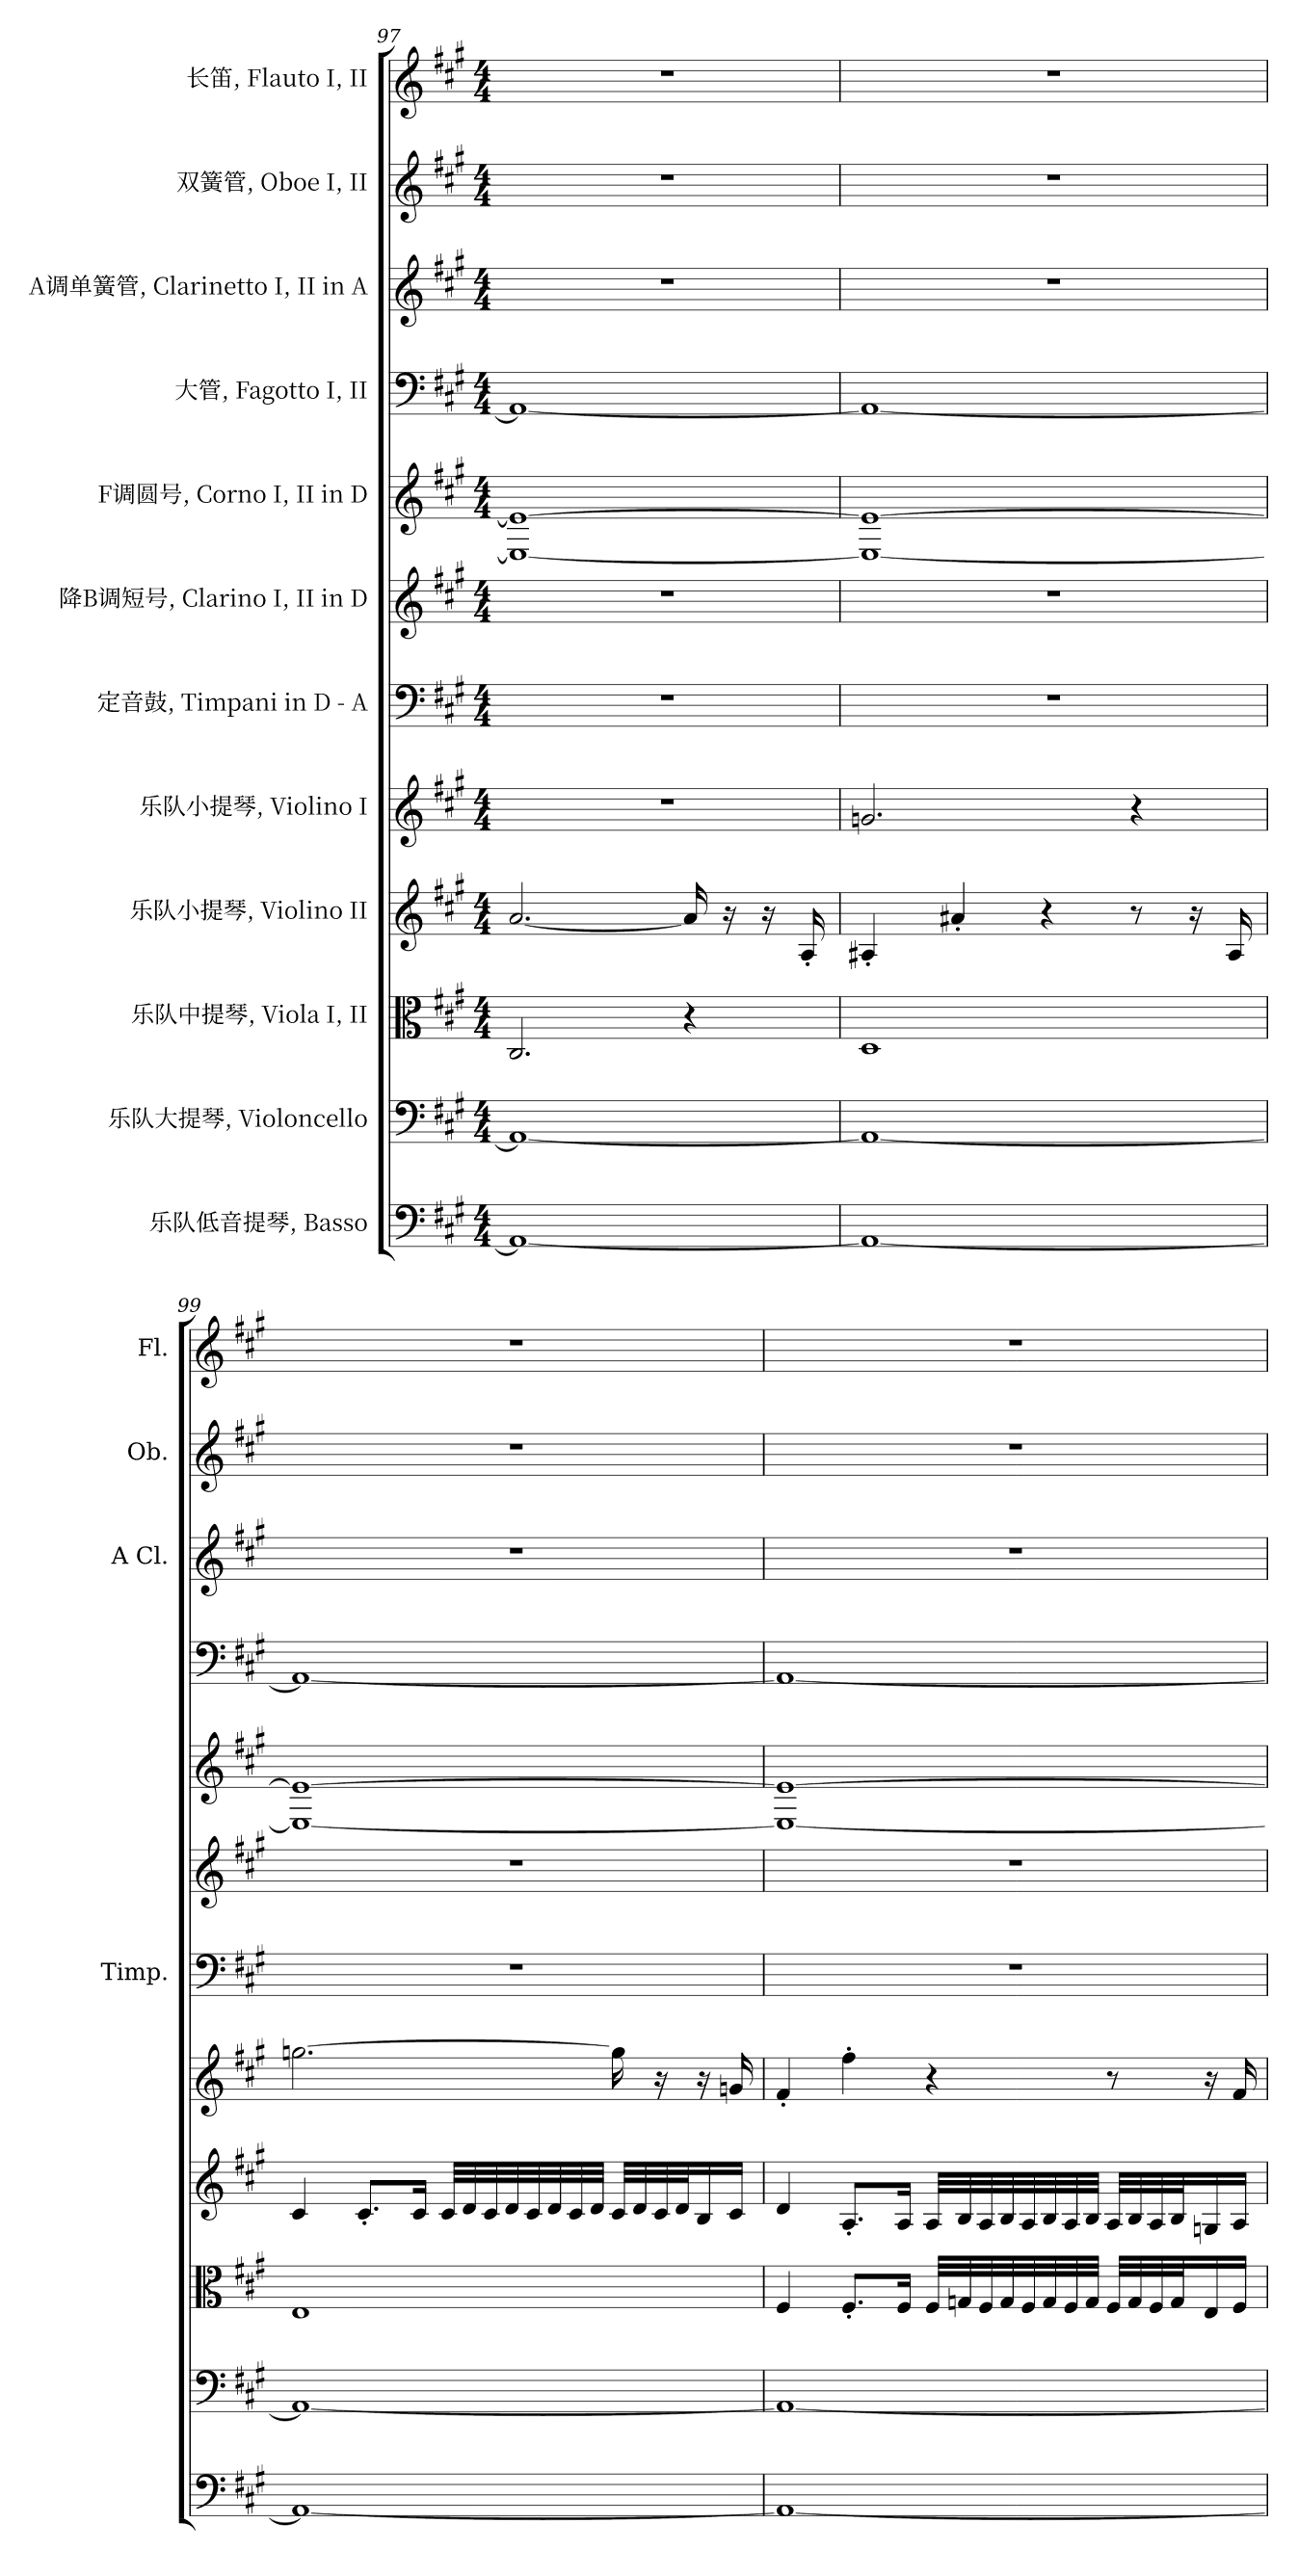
**kern	**kern	**kern	**kern	**kern	**kern	**kern	**kern	**kern	**kern	**kern	**kern
*part12	*part11	*part10	*part9	*part8	*part7	*part6	*part5	*part4	*part3	*part2	*part1
*staff12	*staff11	*staff10	*staff9	*staff8	*staff7	*staff6	*staff5	*staff4	*staff3	*staff2	*staff1
*I"乐队低音提琴, Basso	*I"乐队大提琴, Violoncello	*I"乐队中提琴, Viola I, II	*I"乐队小提琴, Violino II	*I"乐队小提琴, Violino I	*I"定音鼓, Timpani in D - A	*I"降B调短号, Clarino I, II in D	*I"F调圆号, Corno I, II in D	*I"大管, Fagotto I, II	*I"A调单簧管, Clarinetto I, II in A	*I"双簧管, Oboe I, II	*I"长笛, Flauto I, II
*	*	*	*	*	*I'Timp.	*	*	*	*I'A Cl.	*I'Ob.	*I'Fl.
*clefF4	*clefF4	*clefC3	*clefG2	*clefG2	*clefF4	*clefG2	*clefG2	*clefF4	*clefG2	*clefG2	*clefG2
*ITrd7c12	*	*	*	*	*	*ITrd1c2	*ITrd4c7	*	*ITrd2c3	*	*
*k[f#c#g#]	*k[f#c#g#]	*k[f#c#g#]	*k[f#c#g#]	*k[f#c#g#]	*k[f#c#g#]	*k[f#]	*k[f#c#]	*k[f#c#g#]	*k[f#c#g#d#a#e#]	*k[f#c#g#]	*k[f#c#g#]
*M4/4	*M4/4	*M4/4	*M4/4	*M4/4	*M4/4	*M4/4	*M4/4	*M4/4	*M4/4	*M4/4	*M4/4
=97	=97	=97	=97	=97	=97	=97	=97	=97	=97	=97	=97
1AAA_	1AA_	2.C#/	[2.a/	1r	1r	1r	1AA_ 1A_	1AA_	1r	1r	1r
.	.	4r	16a/]	.	.	.	.	.	.	.	.
.	.	.	16r	.	.	.	.	.	.	.	.
.	.	.	16r	.	.	.	.	.	.	.	.
.	.	.	16A'/	.	.	.	.	.	.	.	.
=98	=98	=98	=98	=98	=98	=98	=98	=98	=98	=98	=98
1AAA_	1AA_	1D	4A#X'/	2.gn/	1r	1r	1AA_ 1A_	1AA_	1r	1r	1r
.	.	.	4a#X'/	.	.	.	.	.	.	.	.
.	.	.	4r	.	.	.	.	.	.	.	.
.	.	.	8r	4r	.	.	.	.	.	.	.
.	.	.	16r	.	.	.	.	.	.	.	.
.	.	.	16A#/	.	.	.	.	.	.	.	.
!!LO:PB:g=z
=99	=99	=99	=99	=99	=99	=99	=99	=99	=99	=99	=99
1AAA_	1AA_	1E	4c#/	[2.ggn\	1r	1r	1AA_ 1A_	1AA_	1r	1r	1r
.	.	.	8.c#'/L	.	.	.	.	.	.	.	.
.	.	.	16c#/Jk	.	.	.	.	.	.	.	.
.	.	.	32c#/LLL	.	.	.	.	.	.	.	.
.	.	.	32d/	.	.	.	.	.	.	.	.
.	.	.	32c#/	.	.	.	.	.	.	.	.
.	.	.	32d/	.	.	.	.	.	.	.	.
.	.	.	32c#/	.	.	.	.	.	.	.	.
.	.	.	32d/	.	.	.	.	.	.	.	.
.	.	.	32c#/	.	.	.	.	.	.	.	.
.	.	.	32d/JJJ	.	.	.	.	.	.	.	.
.	.	.	32c#/LLL	16gg\]	.	.	.	.	.	.	.
.	.	.	32d/	.	.	.	.	.	.	.	.
.	.	.	32c#/	16r	.	.	.	.	.	.	.
.	.	.	32d/J	.	.	.	.	.	.	.	.
.	.	.	16B/	16r	.	.	.	.	.	.	.
.	.	.	16c#/JJ	16gn/	.	.	.	.	.	.	.
!!LO:PB:g=z
=100	=100	=100	=100	=100	=100	=100	=100	=100	=100	=100	=100
1AAA_	1AA_	4F#/	4d/	4f#'/	1r	1r	1AA_ 1A_	1AA_	1r	1r	1r
.	.	8.F#'/L	8.A'/L	4ff#'\	.	.	.	.	.	.	.
.	.	16F#/Jk	16A/Jk	.	.	.	.	.	.	.	.
.	.	32F#/LLL	32A/LLL	4r	.	.	.	.	.	.	.
.	.	32Gn/	32B/	.	.	.	.	.	.	.	.
.	.	32F#/	32A/	.	.	.	.	.	.	.	.
.	.	32G/	32B/	.	.	.	.	.	.	.	.
.	.	32F#/	32A/	.	.	.	.	.	.	.	.
.	.	32G/	32B/	.	.	.	.	.	.	.	.
.	.	32F#/	32A/	.	.	.	.	.	.	.	.
.	.	32G/JJJ	32B/JJJ	.	.	.	.	.	.	.	.
.	.	32F#/LLL	32A/LLL	8r	.	.	.	.	.	.	.
.	.	32G/	32B/	.	.	.	.	.	.	.	.
.	.	32F#/	32A/	.	.	.	.	.	.	.	.
.	.	32G/J	32B/J	.	.	.	.	.	.	.	.
.	.	16E/	16Gn/	16r	.	.	.	.	.	.	.
.	.	16F#/JJ	16A/JJ	16f#/	.	.	.	.	.	.	.
=	=	=	=	=	=	=	=	=	=	=	=
*-	*-	*-	*-	*-	*-	*-	*-	*-	*-	*-	*-
